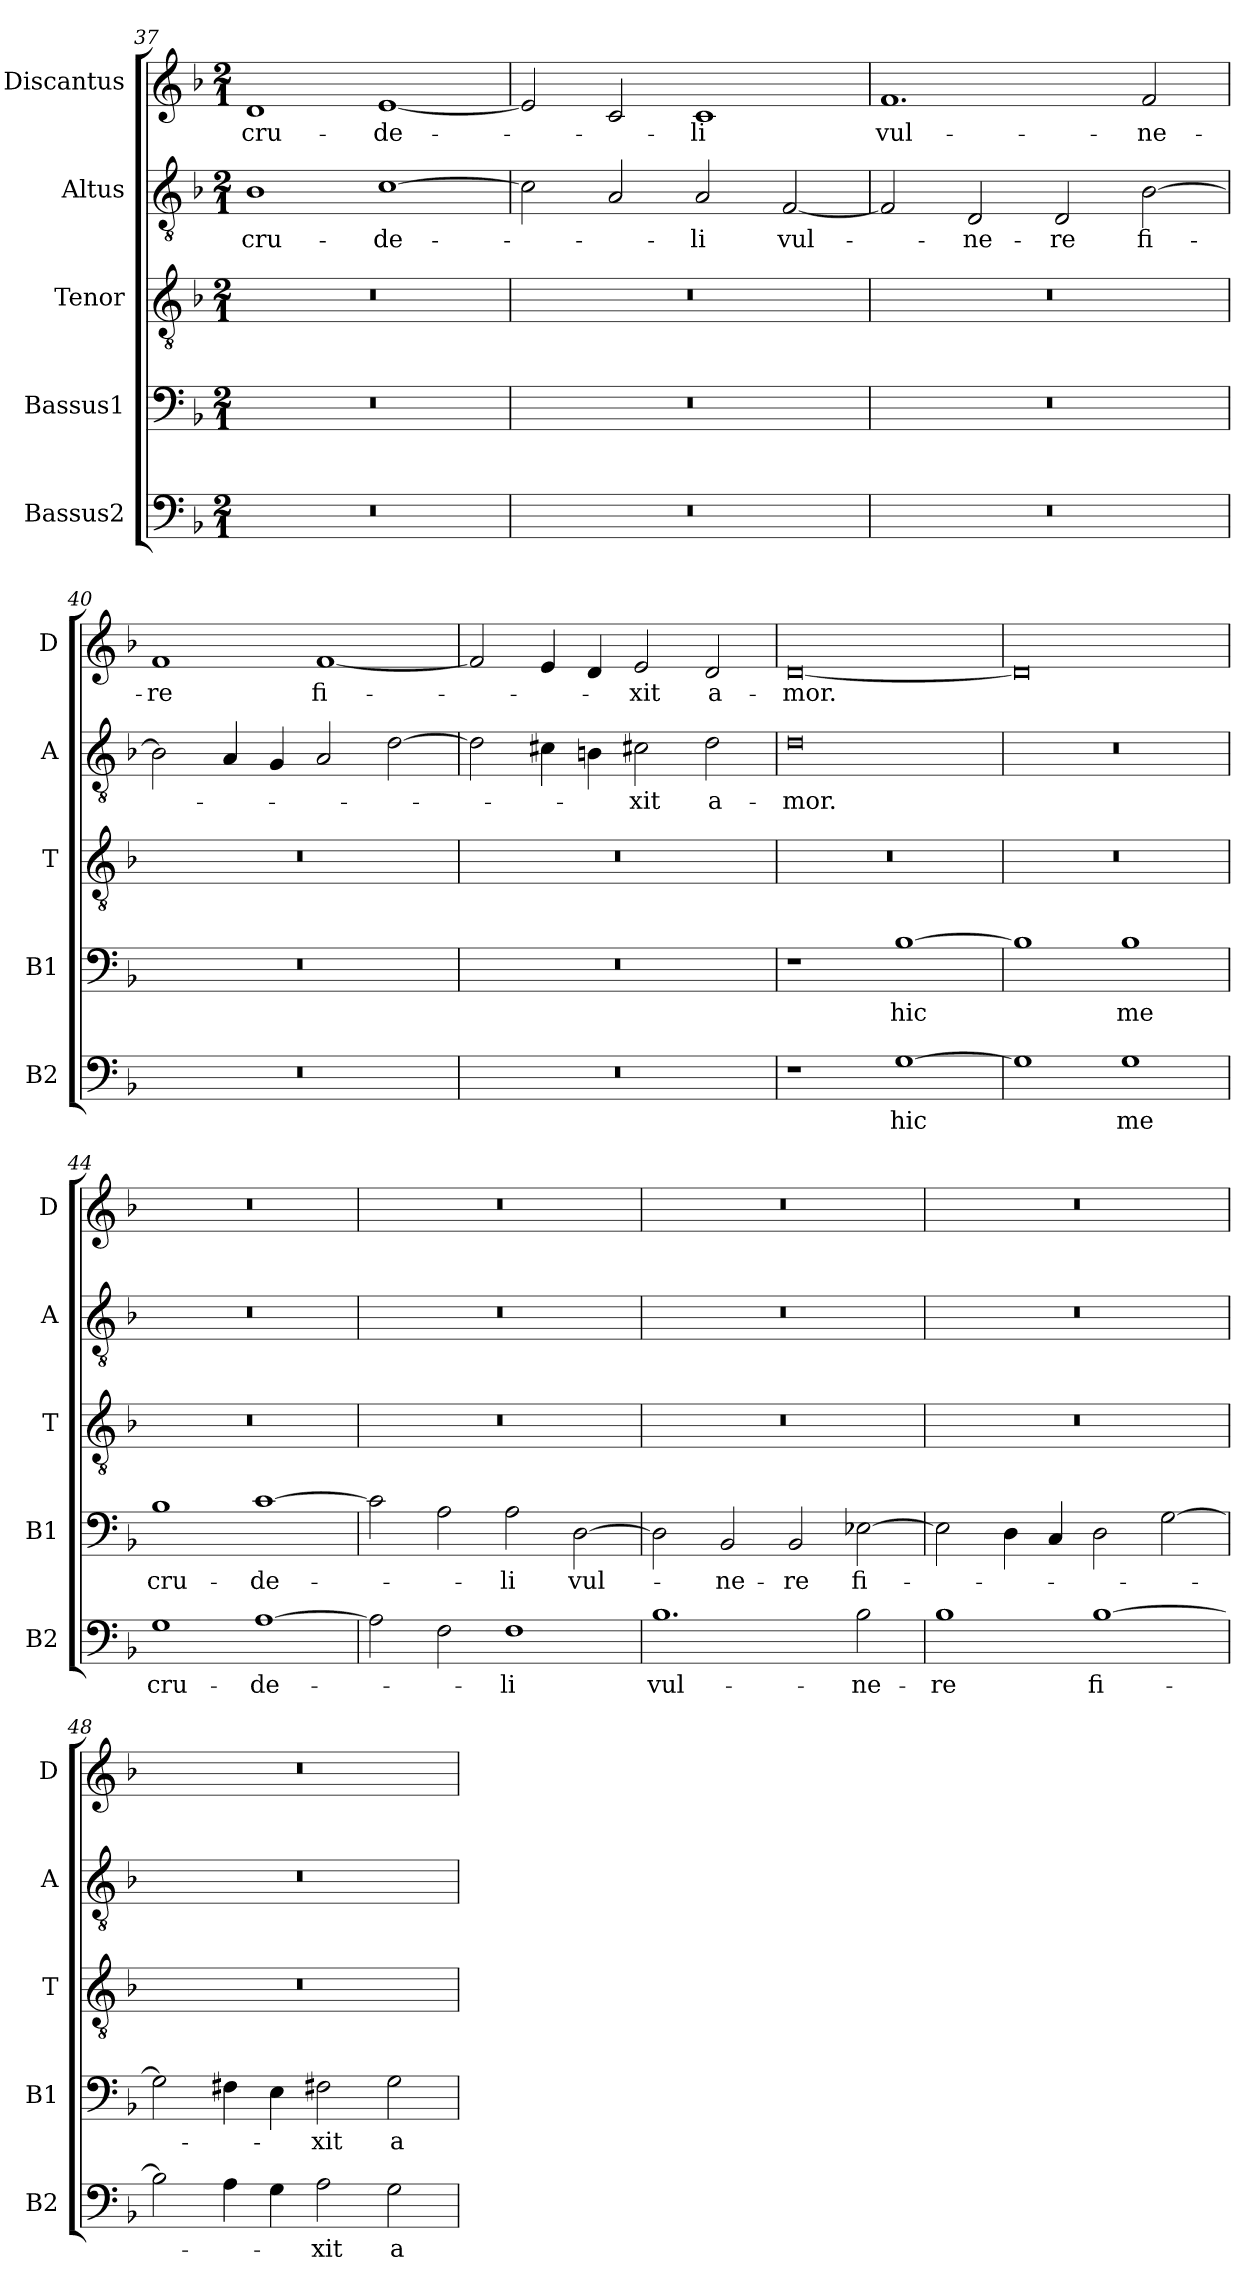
**kern	**text	**kern	**text	**kern	**kern	**text	**kern	**text
*part5	*part5	*part4	*part4	*part3	*part2	*part2	*part1	*part1
*staff5	*staff5	*staff4	*staff4	*staff3	*staff2	*staff2	*staff1	*staff1
*I"Bassus2	*	*I"Bassus1	*	*I"Tenor	*I"Altus	*	*I"Discantus	*
*I'B2	*	*I'B1	*	*I'T	*I'A	*	*I'D	*
*clefF4	*	*clefF4	*	*clefGv2	*clefGv2	*	*clefG2	*
*k[b-]	*	*k[b-]	*	*k[b-]	*k[b-]	*	*k[b-]	*
*M2/1	*	*M2/1	*	*M2/1	*M2/1	*	*M2/1	*
=37	=37	=37	=37	=37	=37	=37	=37	=37
0r	.	0r	.	0r	1B-	cru-	1d	cru-
.	.	.	.	.	[1c	-de-	[1e	-de-
=38	=38	=38	=38	=38	=38	=38	=38	=38
0r	.	0r	.	0r	2c\]	.	2e/]	.
.	.	.	.	.	2A/	.	2c/	.
.	.	.	.	.	2A/	-li	1c	-li
.	.	.	.	.	[2F/	vul-	.	.
=39	=39	=39	=39	=39	=39	=39	=39	=39
0r	.	0r	.	0r	2F/]	.	1.f	vul-
.	.	.	.	.	2D/	-ne-	.	.
.	.	.	.	.	2D/	-re	.	.
.	.	.	.	.	[2B-\	fi-	2f/	-ne-
=40	=40	=40	=40	=40	=40	=40	=40	=40
0r	.	0r	.	0r	2B-\]	.	1f	-re
.	.	.	.	.	4A/	.	.	.
.	.	.	.	.	4G/	.	.	.
.	.	.	.	.	2A/	.	[1f	fi-
.	.	.	.	.	[2d\	.	.	.
=41	=41	=41	=41	=41	=41	=41	=41	=41
0r	.	0r	.	0r	2d\]	.	2f/]	.
.	.	.	.	.	4c#X\	.	4e/	.
.	.	.	.	.	4Bn\	.	4d/	.
.	.	.	.	.	2c#X\	-xit	2e/	-xit
.	.	.	.	.	2d\	a-	2d/	a-
=42	=42	=42	=42	=42	=42	=42	=42	=42
1r	.	1r	.	0r	0d	-mor.	[0d	-mor.
[1G	hic	[1B-	hic	.	.	.	.	.
=43	=43	=43	=43	=43	=43	=43	=43	=43
1G]	.	1B-]	.	0r	0r	.	0d]	.
1G	me	1B-	me	.	.	.	.	.
=44	=44	=44	=44	=44	=44	=44	=44	=44
1G	cru-	1B-	cru-	0r	0r	.	0r	.
[1A	-de-	[1c	-de-	.	.	.	.	.
=45	=45	=45	=45	=45	=45	=45	=45	=45
2A\]	.	2c\]	.	0r	0r	.	0r	.
2F\	.	2A\	.	.	.	.	.	.
1F	-li	2A\	-li	.	.	.	.	.
.	.	[2D\	vul-	.	.	.	.	.
=46	=46	=46	=46	=46	=46	=46	=46	=46
1.B-	vul-	2D\]	.	0r	0r	.	0r	.
.	.	2BB-/	-ne-	.	.	.	.	.
.	.	2BB-/	-re	.	.	.	.	.
2B-\	-ne-	[2E-X\	fi-	.	.	.	.	.
=47	=47	=47	=47	=47	=47	=47	=47	=47
1B-	-re	2E-\]	.	0r	0r	.	0r	.
.	.	4D\	.	.	.	.	.	.
.	.	4C/	.	.	.	.	.	.
[1B-	fi-	2D\	.	.	.	.	.	.
.	.	[2G\	.	.	.	.	.	.
=48	=48	=48	=48	=48	=48	=48	=48	=48
2B-\]	.	2G\]	.	0r	0r	.	0r	.
4A\	.	4F#X\	.	.	.	.	.	.
4G\	.	4E\	.	.	.	.	.	.
2A\	-xit	2F#X\	-xit	.	.	.	.	.
2G\	a-	2G\	a-	.	.	.	.	.
=	=	=	=	=	=	=	=	=
*-	*-	*-	*-	*-	*-	*-	*-	*-
